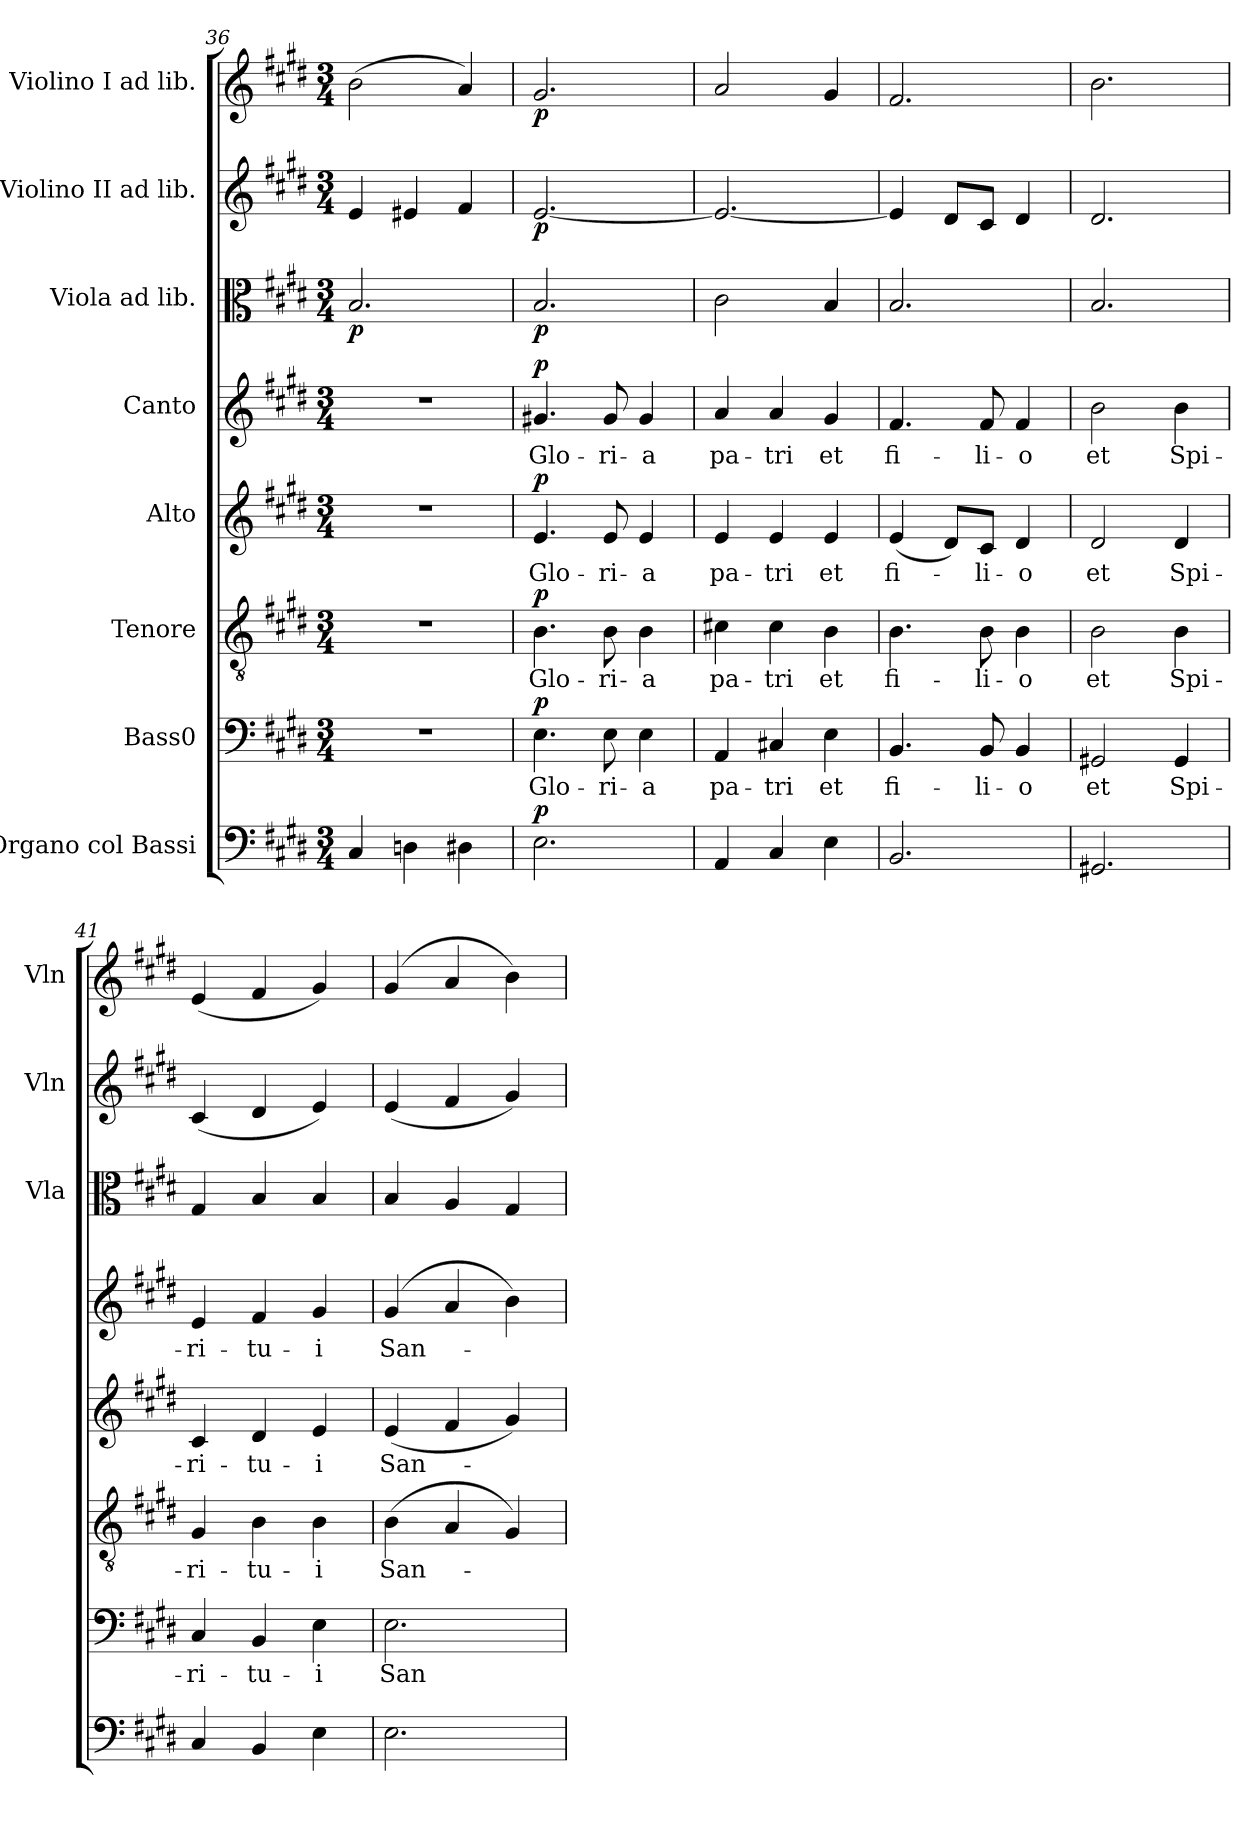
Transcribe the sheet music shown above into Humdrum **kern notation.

**kern	**dynam	**kern	**text	**dynam	**kern	**text	**dynam	**kern	**text	**dynam	**kern	**text	**dynam	**kern	**dynam	**kern	**dynam	**kern	**dynam
*part8	*part8	*part7	*part7	*part7	*part6	*part6	*part6	*part5	*part5	*part5	*part4	*part4	*part4	*part3	*part3	*part2	*part2	*part1	*part1
*staff8	*staff8	*staff7	*staff7	*staff7	*staff6	*staff6	*staff6	*staff5	*staff5	*staff5	*staff4	*staff4	*staff4	*staff3	*staff3	*staff2	*staff2	*staff1	*staff1
*I"Organo col Bassi	*	*I"Bass0	*	*	*I"Tenore	*	*	*I"Alto	*	*	*I"Canto	*	*	*I"Viola ad lib.	*	*I"Violino II ad lib.	*	*I"Violino I ad lib.	*
*	*	*	*	*	*	*	*	*	*	*	*	*	*	*I'Vla	*	*I'Vln	*	*I'Vln	*
*clefF4	*	*clefF4	*	*	*clefGv2	*	*	*clefG2	*	*	*clefG2	*	*	*clefC3	*	*clefG2	*	*clefG2	*
*k[f#c#g#d#]	*	*k[f#c#g#d#]	*	*	*k[f#c#g#d#]	*	*	*k[f#c#g#d#]	*	*	*k[f#c#g#d#]	*	*	*k[f#c#g#d#]	*	*k[f#c#g#d#]	*	*k[f#c#g#d#]	*
*M3/4	*	*M3/4	*	*	*M3/4	*	*	*M3/4	*	*	*M3/4	*	*	*M3/4	*	*M3/4	*	*M3/4	*
=36	=36	=36	=36	=36	=36	=36	=36	=36	=36	=36	=36	=36	=36	=36	=36	=36	=36	=36	=36
!	!	!	!	!	!	!	!	!	!	!	!	!	!	!	!LO:DY:b	!	!	!	!
4C#/	.	2.r	.	.	2.r	.	.	2.r	.	.	2.r	.	.	2.B/	p	4e/	.	(2b\	.
4Dn\	.	.	.	.	.	.	.	.	.	.	.	.	.	.	.	4e#X/	.	.	.
4D#X\	.	.	.	.	.	.	.	.	.	.	.	.	.	.	.	4f#/	.	4a/)	.
!!LO:PB:g=z
=37	=37	=37	=37	=37	=37	=37	=37	=37	=37	=37	=37	=37	=37	=37	=37	=37	=37	=37	=37
!	!LO:DY:a	!	!LO:LY:b	!LO:DY:a	!	!LO:LY:b	!LO:DY:a	!	!LO:LY:b	!LO:DY:a	!	!LO:LY:b	!LO:DY:a	!	!LO:DY:b	!	!LO:DY:b	!	!LO:DY:b
2.E\	p	4.E\	Glo-	p	4.B\	Glo-	p	4.e/	Glo-	p	4.g#X/	Glo-	p	2.B/	p	[2.e/	p	2.g#/	p
!	!	!	!LO:LY:b	!	!	!LO:LY:b	!	!	!LO:LY:b	!	!	!LO:LY:b	!	!	!	!	!	!	!
.	.	8E\	-ri-	.	8B\	-ri-	.	8e/	-ri-	.	8g#/	-ri-	.	.	.	.	.	.	.
!	!	!	!LO:LY:b	!	!	!LO:LY:b	!	!	!LO:LY:b	!	!	!LO:LY:b	!	!	!	!	!	!	!
.	.	4E\	-a	.	4B\	-a	.	4e/	-a	.	4g#/	-a	.	.	.	.	.	.	.
=38	=38	=38	=38	=38	=38	=38	=38	=38	=38	=38	=38	=38	=38	=38	=38	=38	=38	=38	=38
!	!	!	!LO:LY:b	!	!	!LO:LY:b	!	!	!LO:LY:b	!	!	!LO:LY:b	!	!	!	!	!	!	!
4AA/	.	4AA/	pa-	.	4c#X\	pa-	.	4e/	pa-	.	4a/	pa-	.	2c#\	.	2.e/_	.	2a/	.
!	!	!	!LO:LY:b	!	!	!LO:LY:b	!	!	!LO:LY:b	!	!	!LO:LY:b	!	!	!	!	!	!	!
4C#/	.	4C#X/	-tri	.	4c#\	-tri	.	4e/	-tri	.	4a/	-tri	.	.	.	.	.	.	.
!	!	!	!LO:LY:b	!	!	!LO:LY:b	!	!	!LO:LY:b	!	!	!LO:LY:b	!	!	!	!	!	!	!
4E\	.	4E\	et	.	4B\	et	.	4e/	et	.	4g#/	et	.	4B/	.	.	.	4g#/	.
=39	=39	=39	=39	=39	=39	=39	=39	=39	=39	=39	=39	=39	=39	=39	=39	=39	=39	=39	=39
!	!	!	!LO:LY:b	!	!	!LO:LY:b	!	!	!LO:LY:b	!	!	!LO:LY:b	!	!	!	!	!	!	!
2.BB/	.	4.BB/	fi-	.	4.B\	fi-	.	(4e/	fi-	.	4.f#/	fi-	.	2.B/	.	4e/]	.	2.f#/	.
.	.	.	.	.	.	.	.	8d#/L)	.	.	.	.	.	.	.	8d#/L	.	.	.
!	!	!	!LO:LY:b	!	!	!LO:LY:b	!	!	!LO:LY:b	!	!	!LO:LY:b	!	!	!	!	!	!	!
.	.	8BB/	-li-	.	8B\	-li-	.	8c#/J	-li-	.	8f#/	-li-	.	.	.	8c#/J	.	.	.
!	!	!	!LO:LY:b	!	!	!LO:LY:b	!	!	!LO:LY:b	!	!	!LO:LY:b	!	!	!	!	!	!	!
.	.	4BB/	-o	.	4B\	-o	.	4d#/	-o	.	4f#/	-o	.	.	.	4d#/	.	.	.
=40	=40	=40	=40	=40	=40	=40	=40	=40	=40	=40	=40	=40	=40	=40	=40	=40	=40	=40	=40
!	!	!	!LO:LY:b	!	!	!LO:LY:b	!	!	!LO:LY:b	!	!	!LO:LY:b	!	!	!	!	!	!	!
2.GG#X/	.	2GG#X/	et	.	2B\	et	.	2d#/	et	.	2b\	et	.	2.B/	.	2.d#/	.	2.b\	.
!	!	!	!LO:LY:b	!	!	!LO:LY:b	!	!	!LO:LY:b	!	!	!LO:LY:b	!	!	!	!	!	!	!
.	.	4GG#/	Spi-	.	4B\	Spi-	.	4d#/	Spi-	.	4b\	Spi-	.	.	.	.	.	.	.
=41	=41	=41	=41	=41	=41	=41	=41	=41	=41	=41	=41	=41	=41	=41	=41	=41	=41	=41	=41
!	!	!	!LO:LY:b	!	!	!LO:LY:b	!	!	!LO:LY:b	!	!	!LO:LY:b	!	!	!	!	!	!	!
4C#/	.	4C#/	-ri-	.	4G#/	-ri-	.	4c#/	-ri-	.	4e/	-ri-	.	4G#/	.	(4c#/	.	(4e/	.
!	!	!	!LO:LY:b	!	!	!LO:LY:b	!	!	!LO:LY:b	!	!	!LO:LY:b	!	!	!	!	!	!	!
4BB/	.	4BB/	-tu-	.	4B\	-tu-	.	4d#/	-tu-	.	4f#/	-tu-	.	4B/	.	4d#/	.	4f#/	.
!	!	!	!LO:LY:b	!	!	!LO:LY:b	!	!	!LO:LY:b	!	!	!LO:LY:b	!	!	!	!	!	!	!
4E\	.	4E\	-i	.	4B\	-i	.	4e/	-i	.	4g#/	-i	.	4B/	.	4e/)	.	4g#/)	.
!!LO:LB:g=z
=42	=42	=42	=42	=42	=42	=42	=42	=42	=42	=42	=42	=42	=42	=42	=42	=42	=42	=42	=42
!	!	!	!LO:LY:b	!	!	!LO:LY:b	!	!	!LO:LY:b	!	!	!LO:LY:b	!	!	!	!	!	!	!
2.E\	.	2.E\	San-	.	(4B\	San-	.	(4e/	San-	.	(4g#/	San-	.	4B/	.	(4e/	.	(4g#/	.
.	.	.	.	.	4A/	.	.	4f#/	.	.	4a/	.	.	4A/	.	4f#/	.	4a/	.
.	.	.	.	.	4G#/)	.	.	4g#/)	.	.	4b\)	.	.	4G#/	.	4g#/)	.	4b\)	.
=	=	=	=	=	=	=	=	=	=	=	=	=	=	=	=	=	=	=	=
*-	*-	*-	*-	*-	*-	*-	*-	*-	*-	*-	*-	*-	*-	*-	*-	*-	*-	*-	*-
